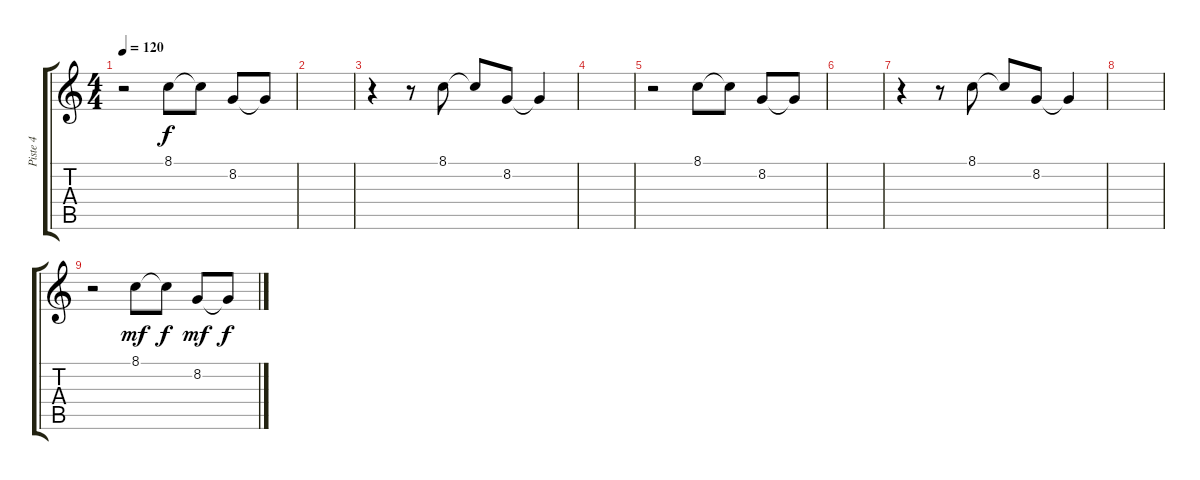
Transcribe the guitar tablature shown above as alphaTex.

\track ("Piste 4" "Piste 4") {instrument synthstrings1}
\staff {score tabs}
\tuning (E4 B3 G3 D3 A2 E2) {hide}
\ts (4 4)
\tempo 120
\clef g2
\ks c
r.2{dy f} 8.1.8 8.1{t}.8 8.2.8 8.2{t}.8 |
|
r.4 r.8 8.1.8 8.1{t}.8 8.2.8 8.2{t}.4 |
|
r.2 8.1.8 8.1{t}.8 8.2.8 8.2{t}.8 |
|
r.4 r.8 8.1.8 8.1{t}.8 8.2.8 8.2{t}.4 |
|
r.2 8.1.8{dy mf} 8.1{t}.8{dy f} 8.2.8{dy mf} 8.2{t}.8{dy f}
